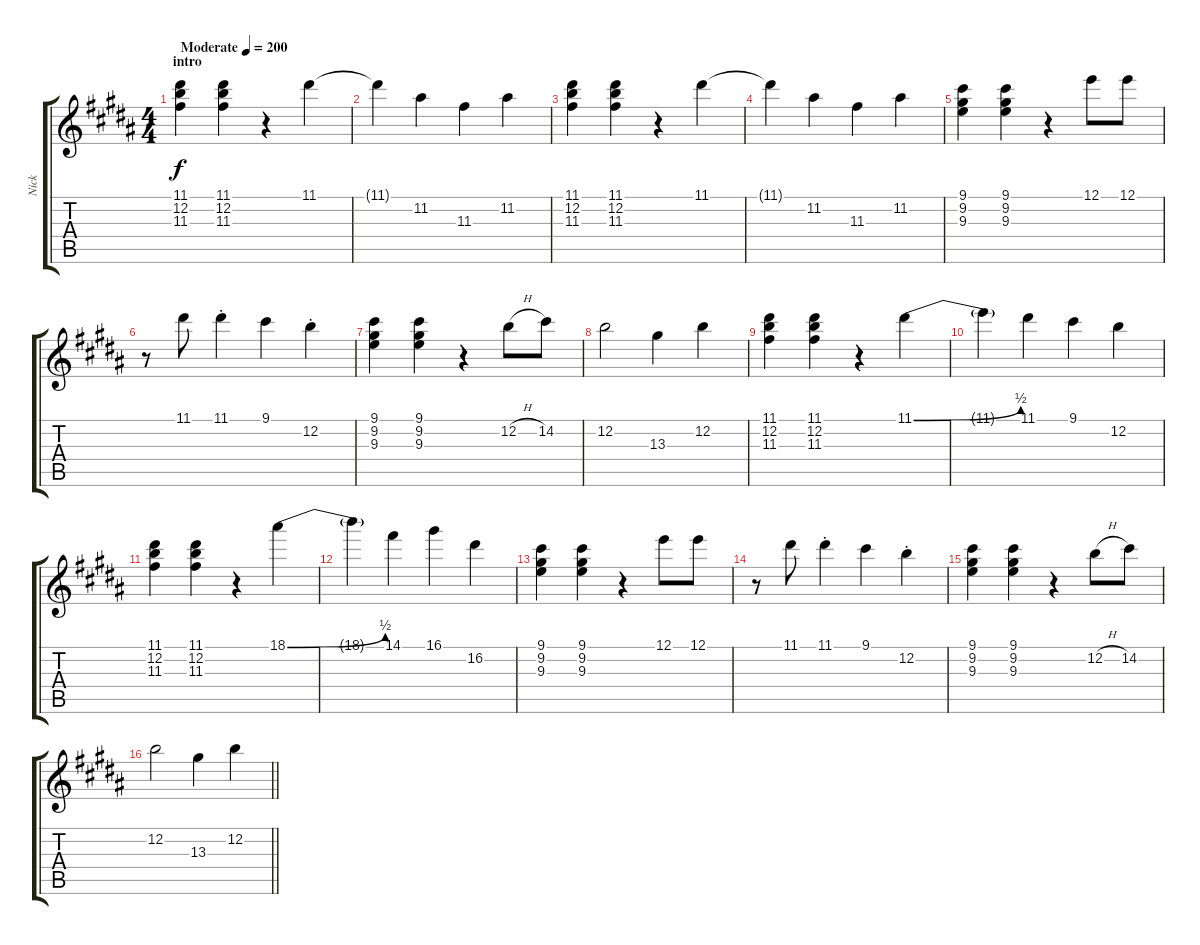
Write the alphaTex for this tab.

\track ("Nick" "Nick") {instrument distortionguitar}
\staff {score tabs}
\tuning (E4 B3 G3 D3 A2 E2) {hide}
\ts (4 4)
\section ("" "intro")
\tempo (200 "Moderate")
\clef g2
\ks b
(11.1 12.2 11.3).4{dy f instrument distortionguitar} (11.1 12.2 11.3).4 r.4 11.1.4 |
11.1{t}.4 11.2.4 11.3.4 11.2.4 |
(11.1 12.2 11.3).4 (11.1 12.2 11.3).4 r.4 11.1.4 |
11.1{t}.4 11.2.4 11.3.4 11.2.4 |
(9.1 9.2 9.3).4 (9.1 9.2 9.3).4 r.4 12.1.8 12.1.8 |
r.8 11.1.8 11.1{st}.4 9.1.4 12.2{st}.4 |
(9.1 9.2 9.3).4 (9.1 9.2 9.3).4 r.4 12.2{h}.8 14.2.8 |
12.2.2 13.3.4 12.2.4 |
(11.1 12.2 11.3).4 (11.1 12.2 11.3).4 r.4 11.1{be (bend 0 0 60 2)}.4 |
11.1{t}.4 11.1.4 9.1.4 12.2.4 |
(11.1 12.2 11.3).4 (11.1 12.2 11.3).4 r.4 18.1{be (bend 0 0 60 2)}.4 |
18.1{t}.4 14.1.4 16.1.4 16.2.4 |
(9.1 9.2 9.3).4 (9.1 9.2 9.3).4 r.4 12.1.8 12.1.8 |
r.8 11.1.8 11.1{st}.4 9.1.4 12.2{st}.4 |
(9.1 9.2 9.3).4 (9.1 9.2 9.3).4 r.4 12.2{h}.8 14.2.8 |
\barLineRight lightlight
12.2.2 13.3.4 12.2.4
